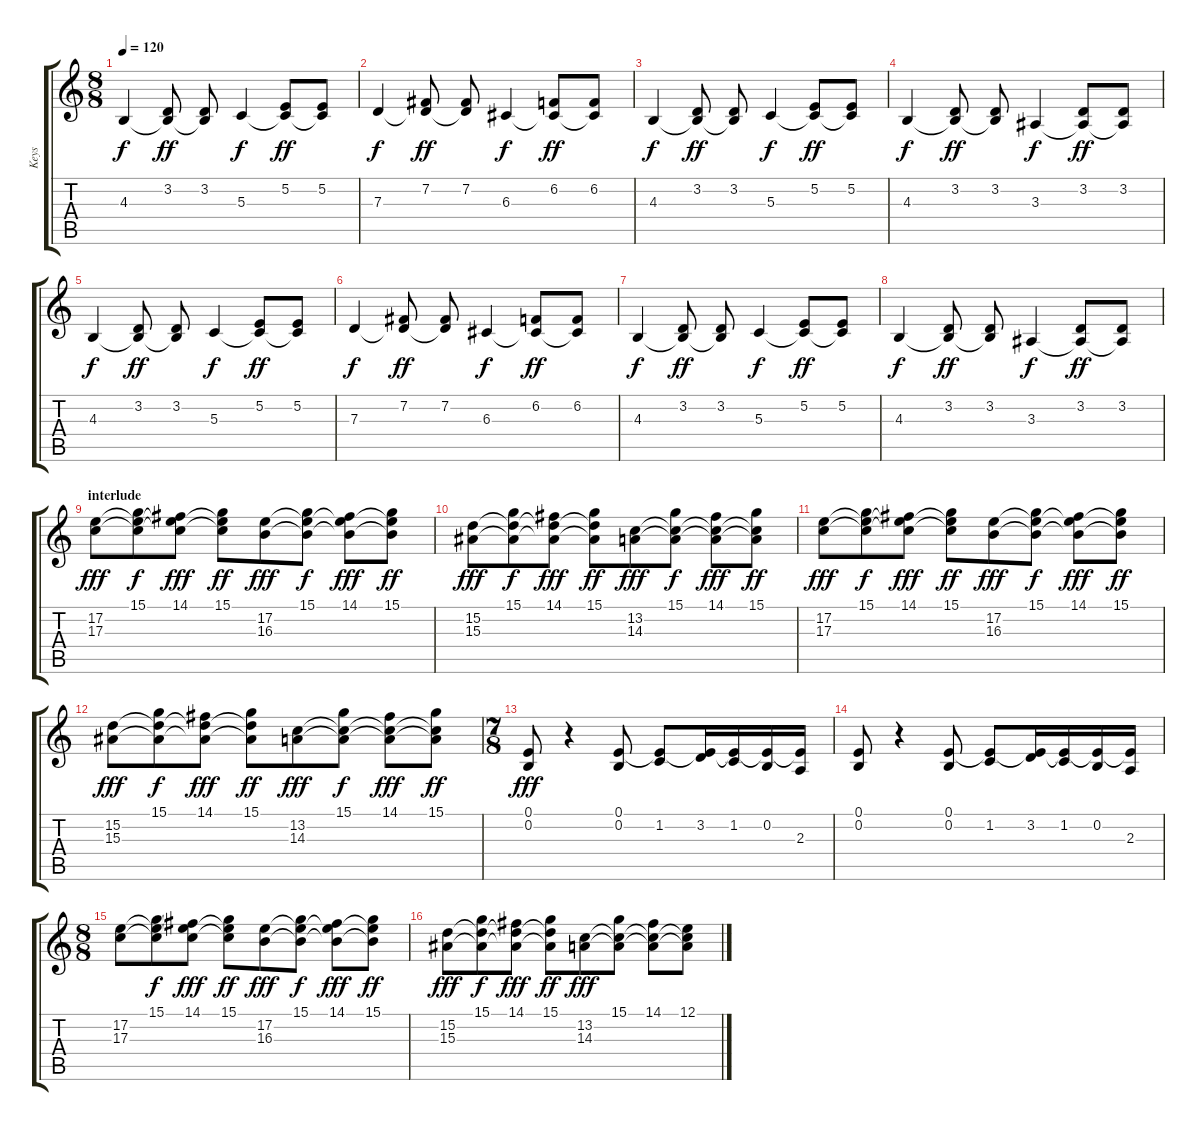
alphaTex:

\track ("Keys" "Keys") {instrument churchorgan}
\staff {score tabs}
\tuning (E4 B3 G3 D3 A2 E2) {hide}
\ts (8 8)
\tempo 120
\clef g2
\ks c
4.3.4{dy f instrument churchorgan} (3.2 4.3{t}).8{dy ff} (3.2 4.3{t}).8 5.3.4{dy f} (5.2 5.3{t}).8{dy ff} (5.2 5.3{t}).8 |
7.3.4{dy f} (7.2 7.3{t}).8{dy ff} (7.2 7.3{t}).8 6.3.4{dy f} (6.2 6.3{t}).8{dy ff} (6.2 6.3{t}).8 |
4.3.4{dy f} (3.2 4.3{t}).8{dy ff} (3.2 4.3{t}).8 5.3.4{dy f} (5.2 5.3{t}).8{dy ff} (5.2 5.3{t}).8 |
4.3.4{dy f} (3.2 4.3{t}).8{dy ff} (3.2 4.3{t}).8 3.3.4{dy f} (3.2 3.3{t}).8{dy ff} (3.2 3.3{t}).8 |
4.3.4{dy f instrument churchorgan} (3.2 4.3{t}).8{dy ff} (3.2 4.3{t}).8 5.3.4{dy f} (5.2 5.3{t}).8{dy ff} (5.2 5.3{t}).8 |
7.3.4{dy f} (7.2 7.3{t}).8{dy ff} (7.2 7.3{t}).8 6.3.4{dy f} (6.2 6.3{t}).8{dy ff} (6.2 6.3{t}).8 |
4.3.4{dy f} (3.2 4.3{t}).8{dy ff} (3.2 4.3{t}).8 5.3.4{dy f} (5.2 5.3{t}).8{dy ff} (5.2 5.3{t}).8 |
4.3.4{dy f} (3.2 4.3{t}).8{dy ff} (3.2 4.3{t}).8 3.3.4{dy f} (3.2 3.3{t}).8{dy ff} (3.2 3.3{t}).8 |
\section ("" "interlude")
(17.2 17.3).8{dy fff instrument electricgrandpiano} (15.1 17.2{t} 17.3{t}).8{dy f} (14.1 17.2{t} 17.3{t}).8{dy fff} (15.1 17.2{t} 17.3{t}).8{dy ff} (17.2 16.3).8{dy fff} (15.1 17.2{t} 16.3{t}).8{dy f} (14.1 17.2{t} 16.3{t}).8{dy fff} (15.1 17.2{t} 16.3{t}).8{dy ff} |
(15.2 15.3).8{dy fff} (15.1 15.2{t} 15.3{t}).8{dy f} (14.1 15.2{t} 15.3{t}).8{dy fff} (15.1 15.2{t} 15.3{t}).8{dy ff} (13.2 14.3).8{dy fff} (15.1 13.2{t} 14.3{t}).8{dy f} (14.1 13.2{t} 14.3{t}).8{dy fff} (15.1 13.2{t} 14.3{t}).8{dy ff} |
(17.2 17.3).8{dy fff instrument electricgrandpiano} (15.1 17.2{t} 17.3{t}).8{dy f} (14.1 17.2{t} 17.3{t}).8{dy fff} (15.1 17.2{t} 17.3{t}).8{dy ff} (17.2 16.3).8{dy fff} (15.1 17.2{t} 16.3{t}).8{dy f} (14.1 17.2{t} 16.3{t}).8{dy fff} (15.1 17.2{t} 16.3{t}).8{dy ff} |
(15.2 15.3).8{dy fff} (15.1 15.2{t} 15.3{t}).8{dy f} (14.1 15.2{t} 15.3{t}).8{dy fff} (15.1 15.2{t} 15.3{t}).8{dy ff} (13.2 14.3).8{dy fff} (15.1 13.2{t} 14.3{t}).8{dy f} (14.1 13.2{t} 14.3{t}).8{dy fff} (15.1 13.2{t} 14.3{t}).8{dy ff} |
\ts (7 8)
(0.1 0.2).8{dy fff volume 12 instrument churchorgan} r.4 (0.1 0.2).8 (0.1{t} 1.2).8 (0.1{t} 3.2).16 (0.1{t} 1.2).16 (0.1{t} 0.2).16 (0.1{t} 2.3).16 |
(0.1 0.2).8 r.4 (0.1 0.2).8 (0.1{t} 1.2).8 (0.1{t} 3.2).16 (0.1{t} 1.2).16 (0.1{t} 0.2).16 (0.1{t} 2.3).16 |
\ts (8 8)
(17.2 17.3).8{instrument electricgrandpiano} (15.1 17.2{t} 17.3{t}).8{dy f} (14.1 17.2{t} 17.3{t}).8{dy fff} (15.1 17.2{t} 17.3{t}).8{dy ff} (17.2 16.3).8{dy fff} (15.1 17.2{t} 16.3{t}).8{dy f} (14.1 17.2{t} 16.3{t}).8{dy fff} (15.1 17.2{t} 16.3{t}).8{dy ff} |
(15.2 15.3).8{dy fff} (15.1 15.2{t} 15.3{t}).8{dy f} (14.1 15.2{t} 15.3{t}).8{dy fff} (15.1 15.2{t} 15.3{t}).8{dy ff} (13.2 14.3).8{dy fff} (15.1 13.2{t} 14.3{t}).8 (14.1 13.2{t} 14.3{t}).8 (12.1 13.2{t} 14.3{t}).8
